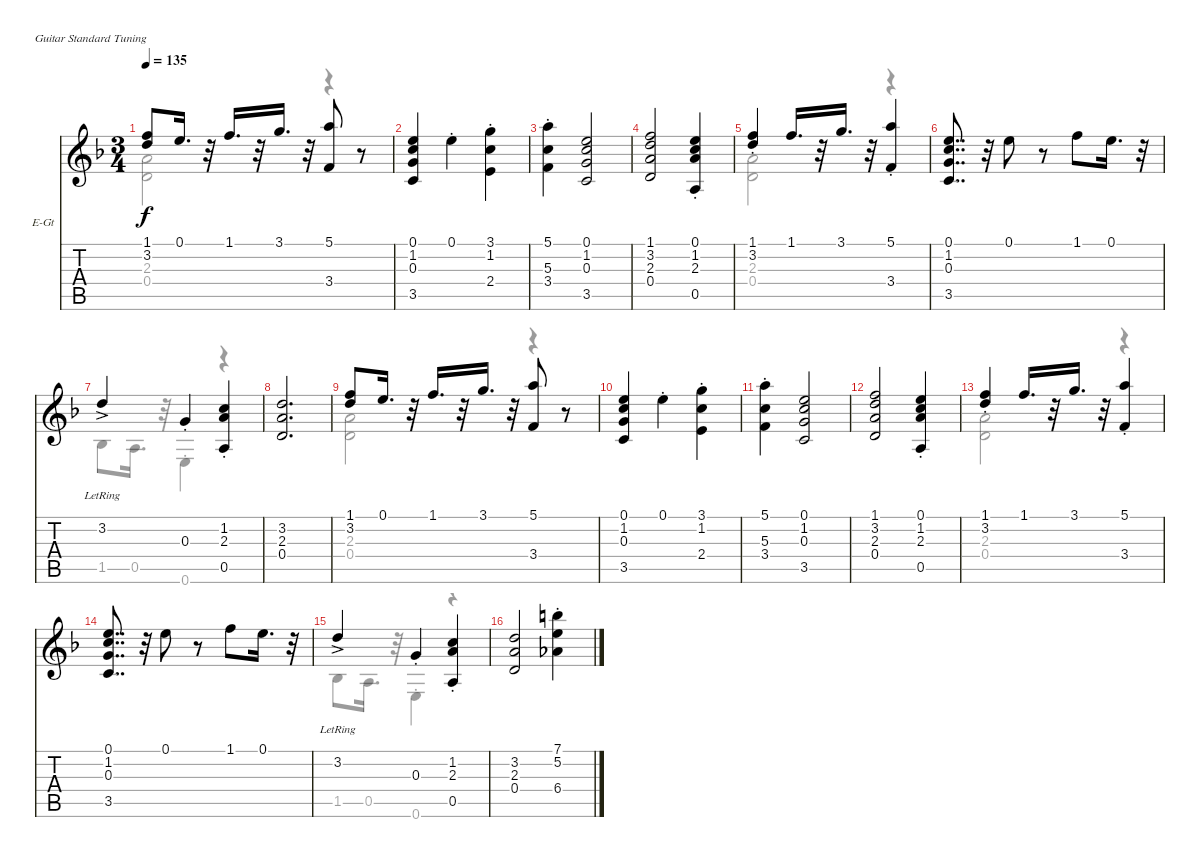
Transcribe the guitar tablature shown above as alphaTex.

\defaultSystemsLayout 4
\bracketExtendMode nobrackets
\firstSystemTrackNameOrientation horizontal
\otherSystemsTrackNameOrientation horizontal
\track ("Jazz Guitar" "E-Gt") {instrument electricguitarjazz}
\staff {score tabs}
\tuning (E4 B3 G3 D3 A2 E2)
\voice
\ts (3 4)
\tempo 135
\clef g2
\ks dminor
(3.2 1.1).8{dy f} 0.1.16{d} r.32 1.1.16{d} r.32 3.1.16{d} r.32 (5.1 3.4).8 r.8 |
(0.1 3.5 1.2 0.3).4 0.1{st}.4 (3.1{st} 2.4{st} 1.2{st}).4 |
(3.4{st} 5.1{st} 5.3{st}).4 (3.5 1.2 0.3 0.1).2 |
(0.4 2.3 3.2 1.1).2 (0.5{st} 2.3{st} 1.2{st} 0.1{st}).4 |
(3.2{st} 1.1{st}).4 1.1.16{d} r.32 3.1.16{d} r.32 (3.4{st} 5.1{st}).4 |
(3.5 0.1 1.2 0.3).8{dd} r.32 0.1.8 r.8 1.1.8 0.1.16{d} r.32 |
3.2{ac lr}.4 0.3{st}.4 (0.5{st} 2.3{st} 1.2{st}).4 |
(0.4 2.3 3.2).2{d} |
(3.2 1.1).8 0.1.16{d} r.32 1.1.16{d} r.32 3.1.16{d} r.32 (5.1 3.4).8 r.8 |
(0.1 3.5 1.2 0.3).4 0.1{st}.4 (3.1{st} 2.4{st} 1.2{st}).4 |
(3.4{st} 5.1{st} 5.3{st}).4 (3.5 1.2 0.3 0.1).2 |
(0.4 2.3 3.2 1.1).2 (0.5{st} 2.3{st} 1.2{st} 0.1{st}).4 |
(3.2{st} 1.1{st}).4 1.1.16{d} r.32 3.1.16{d} r.32 (3.4{st} 5.1{st}).4 |
(3.5 0.1 1.2 0.3).8{dd} r.32 0.1.8 r.8 1.1.8 0.1.16{d} r.32 |
3.2{ac lr}.4 0.3{st}.4 (0.5{st} 2.3{st} 1.2{st}).4 |
(0.4 2.3 3.2).2 (6.4{st} 7.1{st} 5.2{st}).4
\voice
\clef g2
\ottava regular
\simile none
\ks dminor
(0.4 2.3).2{dy f} r.4 |
|
|
|
(0.4 2.3).2 r.4 |
|
1.5.8 0.5.16{d} r.32 0.6{st}.4 r.4 |
|
(0.4 2.3).2 r.4 |
|
|
|
(0.4 2.3).2 r.4 |
|
1.5.8 0.5.16{d} r.32 0.6{st}.4 r.4 |
